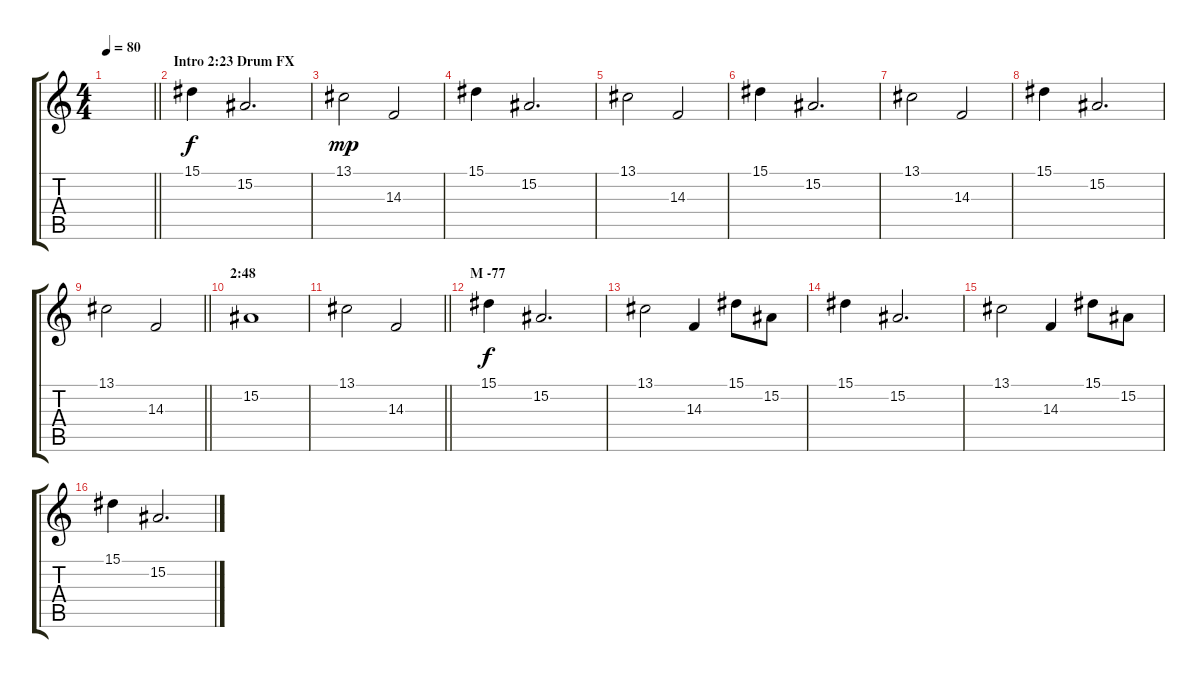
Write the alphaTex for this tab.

\track "" {instrument synthstrings1}
\staff {score tabs}
\tuning (C4 G3 Eb3 Bb2 F2 C2) {hide}
\ts (4 4)
\tempo 80
\clef g2
\barLineRight lightlight
\ks c
|
\section ("" "Intro 2:23 Drum FX")
15.1.4{dy f volume 7 instrument synthstrings1} 15.2.2{d} |
13.1.2{dy mp} 14.3.2 |
15.1.4 15.2.2{d} |
13.1.2 14.3.2 |
15.1.4 15.2.2{d} |
13.1.2 14.3.2 |
15.1.4 15.2.2{d} |
\barLineRight lightlight
13.1.2 14.3.2 |
\section ("" "2:48")
15.2.1 |
\barLineRight lightlight
13.1.2 14.3.2 |
\section ("" "M -77")
15.1.4{dy f} 15.2.2{d} |
13.1.2 14.3.4 15.1.8{volume 8} 15.2.8 |
15.1.4 15.2.2{d} |
13.1.2 14.3.4 15.1.8 15.2.8 |
15.1.4 15.2.2{d}
